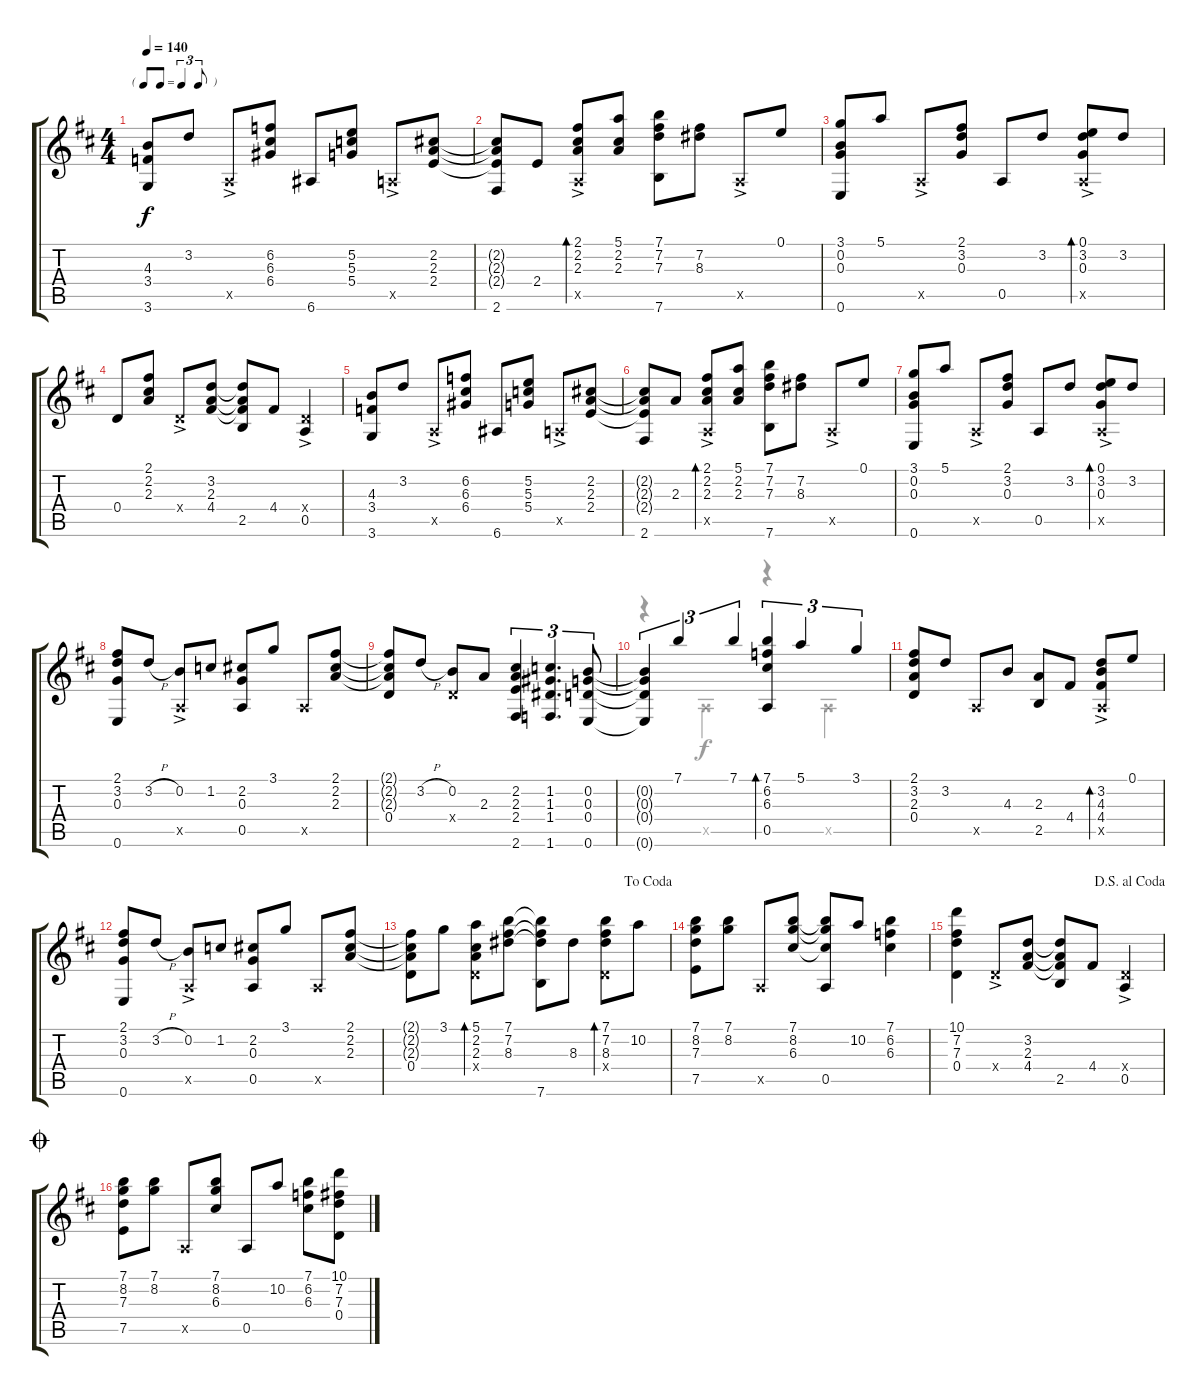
\track "" {instrument acousticguitarsteel}
\staff {score tabs}
\tuning (E4 B3 G3 D3 A2 E2) {hide}
\voice
\ts (4 4)
\tf triplet8th
\tempo 140
\clef g2
\ks d
(4.3 3.4 3.6).8{dy f} 3.2.8 0.5{ac x}.8 (6.2 6.3 6.4).8 6.6.8 (5.2 5.3 5.4).8 0.5{ac x}.8 (2.2 2.3 2.4).8 |
(2.2{t} 2.3{t} 2.4{t} 2.6).8 2.4.8 (2.1 2.2 2.3 0.5{ac x}).8{bd 30} (5.1 2.2 2.3).8 (7.1 7.2 7.3 7.6).8 (7.2 8.3).8 0.5{ac x}.8 0.1.8 |
(3.1 0.2 0.3 0.6).8 5.1.8 0.5{ac x}.8 (2.1 3.2 0.3).8 0.5.8 3.2.8 (0.1 3.2 0.3 0.5{ac x}).8{bd 30} 3.2.8 |
0.4.8 (2.1 2.2 2.3).8 0.4{ac x}.8 (3.2 2.3 4.4).8 (3.2{t} 2.3{t} 4.4{t} 2.5).8 4.4.8 (0.4{ac x} 0.5).4 |
(4.3 3.4 3.6).8 3.2.8 0.5{ac x}.8 (6.2 6.3 6.4).8 6.6.8 (5.2 5.3 5.4).8 0.5{ac x}.8 (2.2 2.3 2.4).8 |
(2.2{t} 2.3{t} 2.4{t} 2.6).8 2.3.8 (2.1 2.2 2.3 0.5{ac x}).8{bd 30} (5.1 2.2 2.3).8 (7.1 7.2 7.3 7.6).8 (7.2 8.3).8 0.5{ac x}.8 0.1.8 |
(3.1 0.2 0.3 0.6).8 5.1.8 0.5{ac x}.8 (2.1 3.2 0.3).8 0.5.8 3.2.8 (0.1 3.2 0.3 0.5{ac x}).8{bd 30} 3.2.8 |
(2.1 3.2 0.3 0.6).8 3.2{h}.8 (0.2 0.5{ac x}).8 1.2.8 (2.2 0.3 0.5).8 3.1.8 0.5{x}.8 (2.1 2.2 2.3).8 |
(2.1{t} 2.2{t} 2.3{t} 0.4).8 3.2{h}.8 (0.2 0.4{x}).8 2.3.8 (2.2 2.3 2.4 2.6).4{tu (3 2)} (1.2 1.3 1.4 1.6).4{d tu (3 2)} (0.2 0.3 0.4 0.6).8{tu (3 2)} |
(0.2{t} 0.3{t} 0.4{t} 0.6{t}).4{tu (3 2)} 7.1.4{tu (3 2)} 7.1.4{tu (3 2)} (7.1 6.2 6.3 0.5).4{tu (3 2) bd 60} 5.1.4{tu (3 2)} 3.1.4{tu (3 2)} |
(2.1 3.2 2.3 0.4).8 3.2.8 0.5{x}.8 4.3.8 (2.3 2.5).8 4.4.8 (3.2 4.3 4.4 0.5{ac x}).8{bd 30} 0.1.8 |
(2.1 3.2 0.3 0.6).8 3.2{h}.8 (0.2 0.5{ac x}).8 1.2.8 (2.2 0.3 0.5).8 3.1.8 0.5{x}.8 (2.1 2.2 2.3).8 |
\jump dacoda
(2.1{t} 2.2{t} 2.3{t} 0.4).8 3.1.8 (5.1 2.2 2.3 0.4{x}).8{bd 30} (7.1 7.2 8.3).8 (7.1{t} 7.2{t} 8.3{t} 7.6).8 8.3.8 (7.1 7.2 8.3 0.4{x}).8{bd 30} 10.2.8 |
(7.1 8.2 7.3 7.5).8 (7.1 8.2).8 0.5{x}.8 (7.1 8.2 6.3).8 (7.1{t} 8.2{t} 6.3{t} 0.5).8 10.2.8 (7.1 6.2 6.3).4 |
\jump dalsegnoalcoda
(10.1 7.2 7.3 0.4).4 0.4{ac x}.8 (3.2 2.3 4.4).8 (3.2{t} 2.3{t} 4.4{t} 2.5).8 4.4.8 (0.4{ac x} 0.5).4 |
\jump coda
(7.1 8.2 7.3 7.5).8 (7.1 8.2).8 0.5{x}.8 (7.1 8.2 6.3).8 0.5.8 10.2.8 (7.1 6.2 6.3).8 (10.1 7.2 7.3 0.4).8
\voice
\clef g2
\ottava regular
\simile none
\ks d
|
|
|
|
|
|
|
|
|
r.4 0.5{x}.4 r.4 0.5{x}.4 |
|
|
|
|
|
